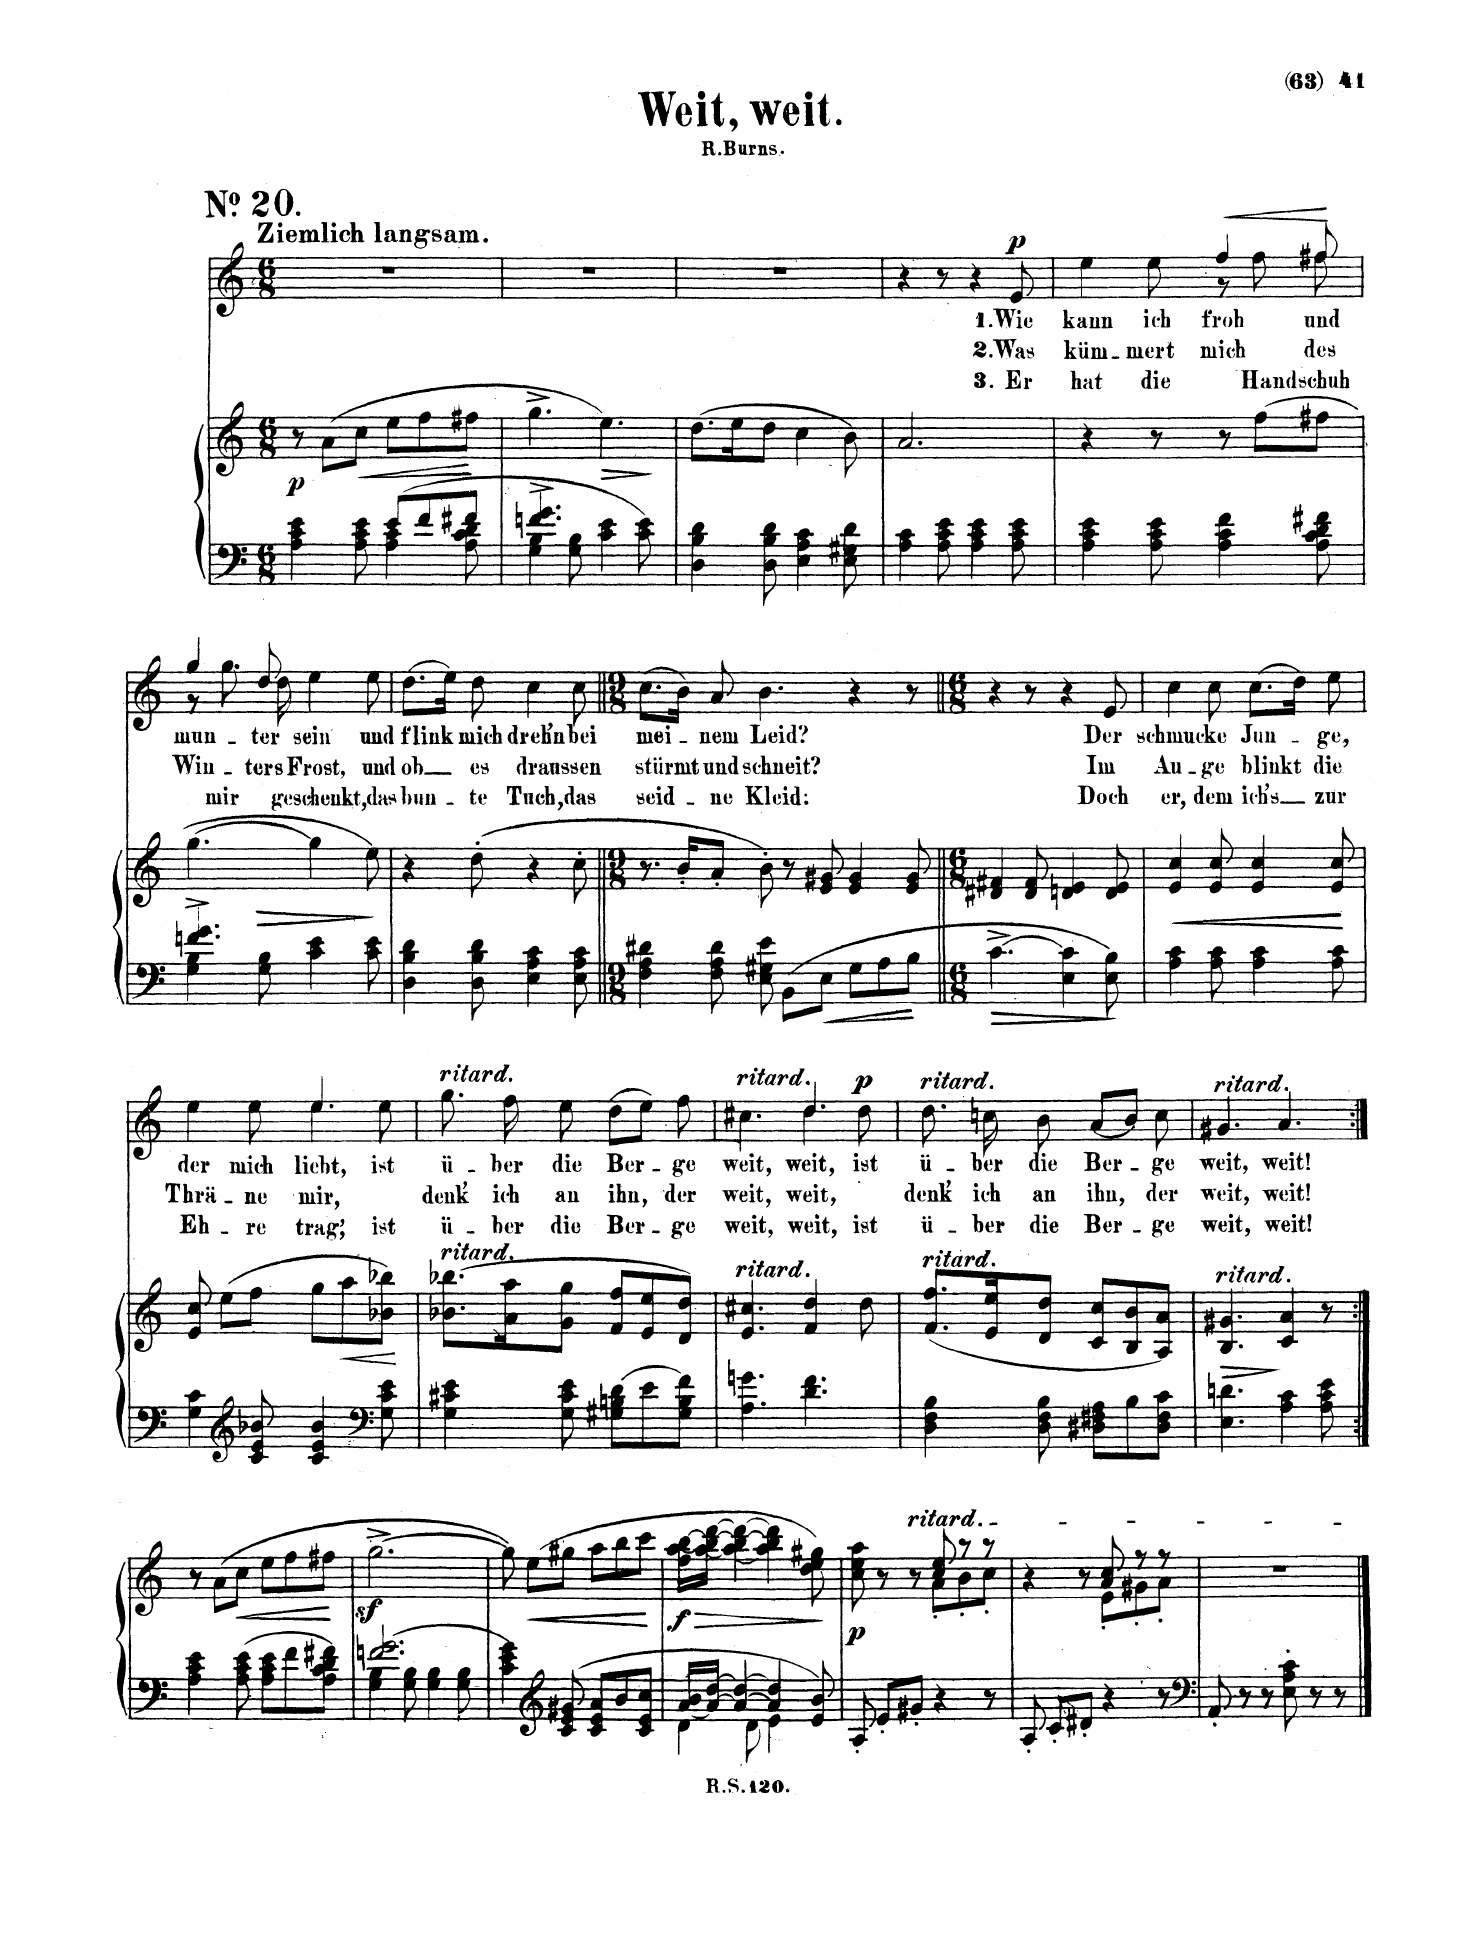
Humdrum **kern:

**kern	**kern	**dynam	**kern	**text	**text	**text	**dynam
*part2	*part2	*part2	*part1	*part1	*part1	*part1	*part1
*staff3	*staff2	*staff2/3	*staff1	*staff1	*staff1	*staff1	*staff1
*I"Piano	*	*	*I"Voice	*	*	*	*
*I'Pno	*	*	*	*	*	*	*
*clefF4	*clefG2	*	*clefG2	*	*	*	*
*k[]	*k[]	*	*k[]	*	*	*	*
*M6/8	*M6/8	*	*M6/8	*	*	*	*
=1	=1	=1	=1	=1	=1	=1	=1
*^	*	*	*	*	*	*	*
!	!	!	!	!LO:TX:a:B:t=Ziemlich langsam	!	!	!	!
!	!	!	!LO:DY:b	!	!	!	!	!
4ryy	4A\ 4c\ 4e\	8r	p	2.r	.	.	.	.
.	.	(8a\L	.	.	.	.	.	.
!	!	!	!LO:HP:b	!	!	!	!	!
8ryy	8A\ 8c\ 8e\	8cc\J	<	.	.	.	.	.
8e/L	4A\ 4c\	8ee\L	.	.	.	.	.	.
8f/	.	8ff\	.	.	.	.	.	.
8f#X/J	8A\ 8c\ 8d\	8ff#X\J	.	.	.	.	.	.
*v	*v	*	*	*	*	*	*	*
.	.	[	.	.	.	.	.
=2	=2	=2	=2	=2	=2	=2	=2
*^	*	*	*	*	*	*	*
4.fn/^ 4.g/^	4G\ 4B\	4.gg^\	.	2.r	.	.	.	.
.	8G\ 8B\	.	.	.	.	.	.	.
!	!	!	!LO:HP:b	!	!	!	!	!
4ryy	4c\ 4e\	4.ee\)	>	.	.	.	.	.
8ryy	8c\ 8e\	.	.	.	.	.	.	.
*v	*v	*	*	*	*	*	*	*
.	.	]	.	.	.	.	.
=3	=3	=3	=3	=3	=3	=3	=3
4D\ 4B\ 4d\	(8.dd\L	.	2.r	.	.	.	.
.	16ee\K	.	.	.	.	.	.
8D\ 8B\ 8d\	8dd\J	.	.	.	.	.	.
4E\ 4A\ 4c\	4cc\	.	.	.	.	.	.
8E\ 8G#X\ 8d\	8b\)	.	.	.	.	.	.
=4	=4	=4	=4	=4	=4	=4	=4
4A\ 4c\	2.a/	.	4r	.	.	.	.
8A\ 8c\ 8e\	.	.	8r	.	.	.	.
4A\ 4c\ 4e\	.	.	4r	.	.	.	.
!	!	!	!	!	!	!	!LO:DY:a
8A\ 8c\ 8e\	.	.	8e/	1. Wie	2. Was	3. Er	p
=5	=5	=5	=5	=5	=5	=5	=5
*	*	*	*^	*	*	*	*
4A\ 4c\ 4e\	4r	.	4ee\	4ryy	kann	küm-	hat	.
8A\ 8c\ 8e\	8r	.	8ee\	8ryy	ich	-mert	die	.
!	!	!	!	!	!	!	!	!LO:HP:b
4A\ 4c\ 4f\	8r	.	4ff/	8r	froh	mich	.	<
.	(8ff\L	.	.	8ff\	.	.	Hand-	.
8A\ 8c\ 8d\ 8f#X\	8ff#X\J	.	8ff#X/	8ff#\	.	.	-schuh	[
=6	=6	=6	=6	=6	=6	=6	=6	=6
*^	*	*	*	*	*	*	*	*
4.fn/^ 4.g/^	4G\ 4B\	[4.gg\	.	4gg/	8r	mun-	Win-	.	.
.	.	.	.	.	8.gg\	.	.	mir	.
.	8G\ 8B\	.	.	8dd/	.	-ter	-ters	.	.
.	.	.	.	.	16dd\	.	.	ge-	.
4ryy	4c\ 4e\	4gg\]	.	4ee\	4ee\	.	.	-schenkt,	.
8ryy	8c\ 8e\	8ee\)	.	8ee\	8ryy	und	und	das	.
*v	*v	*	*	*v	*v	*	*	*	*
=7	=7	=7	=7	=7	=7	=7	=7
4D\ 4B\ 4d\	4r	.	(8.dd\L	flink	ob	bun-	.
.	.	.	16ee\Jk)	.	.	.	.
8D\ 8B\ 8d\	(8dd'\	.	8dd\	mich	es	-te	.
4E\ 4A\ 4c\	4r	.	4cc\	dreh’n	drau-	Tuch,	.
8E\ 8A\ 8c\	8cc'\	.	8cc\	bei	-ssen	das	.
=8||	=8||	=8||	=8||	=8||	=8||	=8||	=8||
*M9/8	*M9/8	*	*M9/8	*	*	*	*
4F\ 4A\ 4d#X\	8.r	.	(8.cc\L	mei-	stürmt	seid-	.
.	16b'/KL	.	16b\Jk)	.	.	.	.
8F\ 8A\ 8d#\	8a'/J)	.	8a/	-nem	und	-ne	.
8E\ 8G#X\ 8e\	8b'\	.	4.b\	Leid?	schneit?	Kleid:	.
8BB'\L	8r	.	.	.	.	.	.
8E\J	8e/ 8g#X/	.	.	.	.	.	.
8G#\L	4e/ 4g#/	.	4r	.	.	.	.
8A\	.	.	.	.	.	.	.
8B\J	8e/ 8g#/	.	8r	.	.	.	.
=9||	=9||	=9||	=9||	=9||	=9||	=9||	=9||
*M6/8	*M6/8	*	*M6/8	*	*	*	*
!	!	!LO:HP:b=2	!	!	!	!	!
[4.c^\	4d#X/ 4f#X/	>	4r	.	.	.	.
.	8d#/ 8f#/	.	8r	.	.	.	.
4E\ 4c\]	4dn/ 4e/	.	4r	.	.	.	.
8E\ 8B\	8d/ 8e/	.	8e/	Der	Im	Doch	.
=10	=10	=10	=10	=10	=10	=10	=10
!	!	!LO:HP:b	!	!	!	!	!
4A\ 4c\	4e/ 4cc/	<	4cc\	schmu-	Au-	er,	.
8A\ 8c\	8e/ 8cc/	.	8cc\	-cke	-ge	dem	.
4A\ 4c\	4e/ 4cc/	.	(8.cc\L	Jun-	blinkt	ich’s	.
.	.	.	16dd\Jk)	.	.	.	.
8A\ 8c\	8e/ 8cc/	.	8ee\	-ge	die	zur	.
.	.	]	.	.	.	.	.
=11	=11	=11	=11	=11	=11	=11	=11
*	*	*	*^	*	*	*	*
4G\ 4c\	8e/ 8cc/	.	4ee\	4.ryy	der	Trä-	Eh-	.
.	(8ee\L	.	.	.	.	.	.	.
*clefG2	*	*	*	*	*	*	*	*
8c/ 8e/ 8b-X/	8ff\J	.	8ee\	.	mich	-ne	-re	.
!	!	!	!	!LO:N:head=solid	!	!	!	!
4c/ 4e/ 4b-/	8gg\L	.	4.ee/	4ee\	liebt,	mir,	trag’,	.
!	!	!LO:HP:b	!	!	!	!	!	!
.	8aa\	<	.	.	.	.	.	.
*clefF4	*	*	*	*	*	*	*	*
8G\ 8c\ 8e\	8b-X\ 8bb-X\J)	.	.	8ee\	ist	.	ist	.
*	*	*	*v	*v	*	*	*	*
.	.	[	.	.	.	.	.
=12	=12	=12	=12	=12	=12	=12	=12
!	!	!	!LO:TX:a:i:t=ritard.	!	!	!	!
!	!LO:TX:a:i:t=ritard.	!	!	!	!	!	!
4G\ 4c#X\ 4e\	(8.b-X\ 8.bb-X\L	.	8.gg\	ü-	denk’	ü-	.
.	16a\ 16aa\K	.	16ff\	-ber	ich	-ber	.
8G\ 8c#\ 8e\	8g\ 8gg\J	.	8ee\	die	an	die	.
8G#X\ 8Bn\ 8d\L	8f/ 8ff/L	.	(8dd\L	Ber-	ihn,	Ber-	.
8e\	8e/ 8ee/	.	8ee\J)	.	.	.	.
8G#\ 8B\ 8f\J	8d/ 8dd/J)	.	8ff\	-ge	der	-ge	.
=13	=13	=13	=13	=13	=13	=13	=13
*	*	*	*^	*	*	*	*
!	!	!	!LO:TX:a:i:t=ritard.	!	!	!	!	!
!	!LO:TX:a:i:t=ritard.	!	!	!	!	!	!	!
4.A\ 4.gn\	4.e/ 4.cc#X/	.	4.cc#X\	4.ryy	weit,	weit,	weit,	.
!	!	!	!	!LO:N:head=solid	!	!	!	!
4.d\ 4.f\	4f/ 4dd/	.	4.dd/	4dd\	weit,	weit,	weit,	.
.	8dd\	.	.	8dd\	ist	.	ist	.
=14	=14	=14	=14	=14	=14	=14	=14	=14
!	!	!	!LO:TX:a:i:t=ritard.	!	!	!	!	!
!	!LO:TX:a:i:t=ritard.	!	!	!	!	!	!	!
*	*	*	*v	*v	*	*	*	*
4D\ 4F\ 4B\	(8.f/ 8.ff/L	.	8.dd\	u-	denk’	ü-	.
.	16e/ 16ee/K	.	16ccn\	-ber	ich	-ber	.
8D\ 8F\ 8B\	8d/ 8dd/J	.	8b\	die	an	die	.
8D#X\ 8F#X\ 8A\L	8c/ 8cc/L	.	(8a/L	Ber-	ihn,	Ber-	.
8B\	8B/ 8b/	.	8b/J)	.	.	.	.
8D#\ 8F#\ 8c\J	8A/ 8a/J)	.	8cc\	-ge	der	-ge	.
=15	=15	=15	=15	=15	=15	=15	=15
!	!	!	!LO:TX:a:i:t=ritard.	!	!	!	!
!	!LO:TX:a:i:t=ritard.	!	!	!	!	!	!
!	!	!LO:HP:b	!	!	!	!	!
4.E\ 4.dn\	4.B/ 4.g#X/	>	4.g#X/	weit,	weit,	weit,	.
4A\ 4c\	4c/ 4a/	[	4.a/	weit!	weit!	weit!	.
8A\ 8c\ 8e\	8r	.	.	.	.	.	.
=16:|!	=16:|!	=16:|!	=16:|!	=16:|!	=16:|!	=16:|!	=16:|!
4A\ 4c\ 4e\	8r	.	2.r	.	.	.	.
.	(8a\L	.	.	.	.	.	.
!	!	!LO:HP:b	!	!	!	!	!
8A\ 8c\ 8e\	8cc\J	<	.	.	.	.	.
8A\ 8c\ 8e\L	8ee\L	.	.	.	.	.	.
8f\	8ff\	.	.	.	.	.	.
8A\ 8c\ 8d\ 8f#X\J	8ff#X\J	.	.	.	.	.	.
.	.	]	.	.	.	.	.
=17	=17	=17	=17	=17	=17	=17	=17
*^	*	*	*	*	*	*	*
2.fn/ [2.g/	4G\ 4B\	[2.ggz<^\	.	2.r	.	.	.	.
.	8G\ 8B\	.	.	.	.	.	.	.
.	4G\ 4B\	.	.	.	.	.	.	.
.	8G\ 8B\	.	.	.	.	.	.	.
=18	=18	=18	=18	=18	=18	=18	=18	=18
!	!	!	!LO:HP:b	!	!	!	!	!
*v	*v	*	*	*	*	*	*	*
4c\ 4e\ 4g\]	8gg\L])	<	2.r	.	.	.	.
.	(8ee\	.	.	.	.	.	.
*clefG2	*	*	*	*	*	*	*
8c/ 8e/ 8g#X/	8gg#X\J	.	.	.	.	.	.
8c/ 8e/ 8a/L	8aa\L	.	.	.	.	.	.
8b/	8bb\	.	.	.	.	.	.
8c/ 8e/ 8cc/J	8ccc\J	.	.	.	.	.	.
.	.	[	.	.	.	.	.
=19	=19	=19	=19	=19	=19	=19	=19
*^	*	*	*	*	*	*	*
!	!	!	!LO:DY:b	!	!	!	!	!
[<16a/ 16b/LL	4d\	16ff\ [16aa\ [16bb\LL	f	2.r	.	.	.	.
16a/_ [16dd/JJ	.	16aa\_ 16bb\_ [16ddd\JJ	.	.	.	.	.	.
4a/_ 4dd/_	.	4aa\_ 4bb\_ 4ddd\_	.	.	.	.	.	.
.	8d\	.	.	.	.	.	.	.
4a/] 4dd/]	4e\	4aa\] 4bb\] 4ddd\]	.	.	.	.	.	.
8e/ 8b/	8ryy	8dd\ 8ee\ 8gg#X\)	.	.	.	.	.	.
*v	*v	*	*	*	*	*	*	*
.	.	[	.	.	.	.	.
=20	=20	=20	=20	=20	=20	=20	=20
*	*^	*	*	*	*	*	*
!	!	!	!LO:DY:b	!	!	!	!	!
8A'/L	8cc\ 8ee\ 8aa\	4.ryy	p	2.r	.	.	.	.
8e'/	8r	.	.	.	.	.	.	.
8g#X'/J	8r	.	.	.	.	.	.	.
!	!LO:TX:a:t=ritard.	!	!	!	!	!	!	!
4r	8cc/ 8ee/	8a'\L	.	.	.	.	.	.
.	8r	8b'\	.	.	.	.	.	.
8r	8r	8cc'\J	.	.	.	.	.	.
=21	=21	=21	=21	=21	=21	=21	=21	=21
8A'/L	4r	4.ryy	.	2.r	.	.	.	.
8c'/	.	.	.	.	.	.	.	.
8d#X'/J	8r	.	.	.	.	.	.	.
4r	8a/ 8cc/	8e'\L	.	.	.	.	.	.
.	8r	8g#X'\	.	.	.	.	.	.
*clefF4	*	*	*	*	*	*	*	*
8r	8r	8a'\J	.	.	.	.	.	.
*	*v	*v	*	*	*	*	*	*
=22	=22	=22	=22	=22	=22	=22	=22
8AA'/	2.r	.	2.r	.	.	.	.
8r	.	.	.	.	.	.	.
8r	.	.	.	.	.	.	.
8E\' 8A\' 8c\'	.	.	.	.	.	.	.
8r	.	.	.	.	.	.	.
8r	.	.	.	.	.	.	.
==	==	==	==	==	==	==	==
*-	*-	*-	*-	*-	*-	*-	*-
